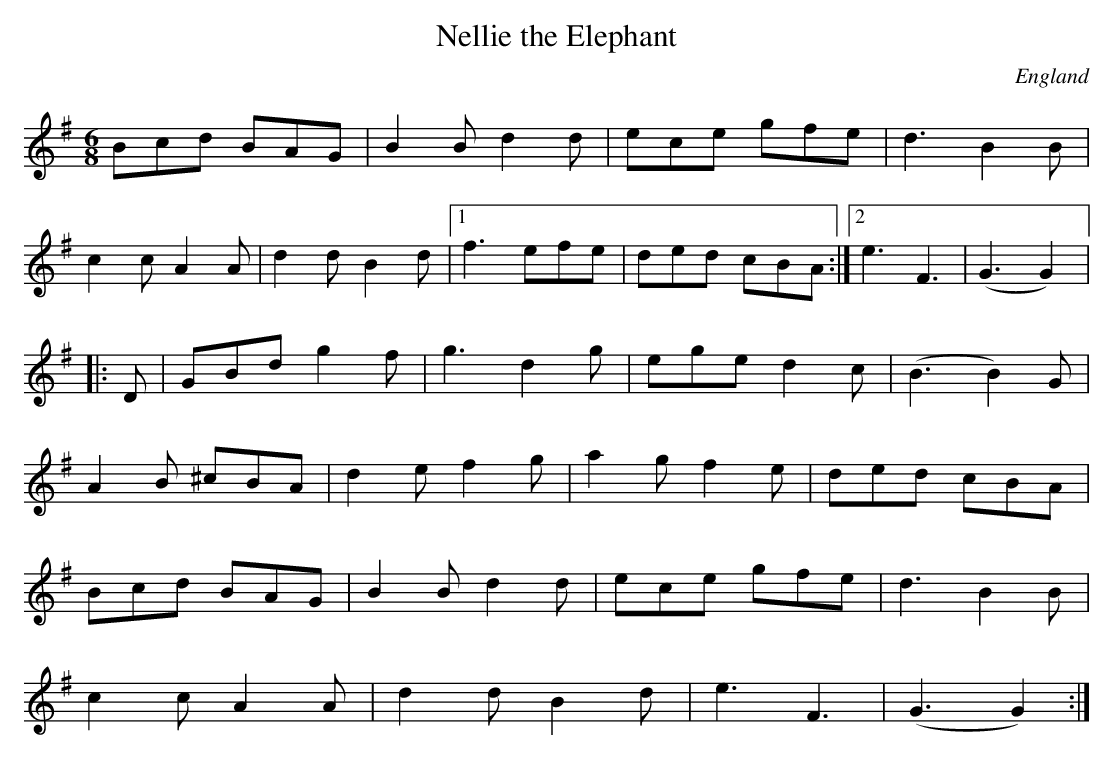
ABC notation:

X:1
T:Nellie the Elephant
M:6/8
O:England
K:G major
Bcd BAG|B2B d2d|ece gfe|d3 B2B|
c2c A2A|d2d B2d|1f3 efe|ded cBA :|2 e3 F3|(G3 G2)|:
D|GBd g2f|g3 d2g|ege d2c|(B3 B2)G|
A2B ^cBA|d2e f2g|a2g f2e|ded cBA|
Bcd BAG|B2B d2d|ece gfe|d3 B2B|
c2c A2A|d2d B2d|e3 F3| (G3 G2) :|
